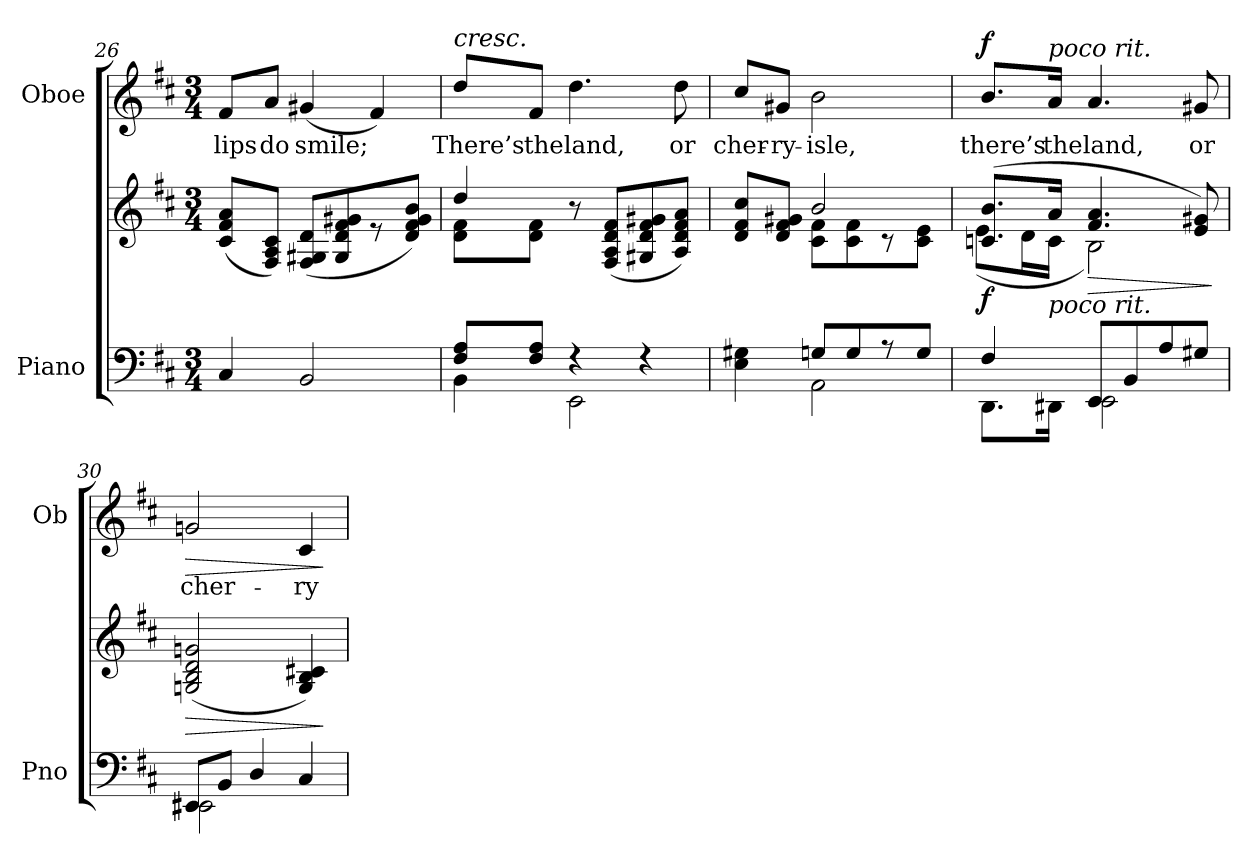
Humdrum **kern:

**kern	**kern	**dynam	**kern	**text	**dynam
*part2	*part2	*part2	*part1	*part1	*part1
*staff3	*staff2	*staff2/3	*staff1	*staff1	*staff1
*I"Piano	*	*	*I"Oboe	*	*
*I'Pno	*	*	*I'Ob	*	*
*clefF4	*clefG2	*	*clefG2	*	*
*k[f#c#]	*k[f#c#]	*	*k[f#c#]	*	*
*M3/4	*M3/4	*	*M3/4	*	*
=26	=26	=26	=26	=26	=26
!	!	!	!	!LO:LY:b	!
4C#/	(8c#/ 8f#/ 8a/L	.	8f#/L	lips	.
!	!	!	!	!LO:LY:b	!
.	8F#/ 8A/ 8c#/J)	.	8a/J	do	.
!	!	!	!	!LO:LY:b	!
2BB/	(8F#/ 8G#X/ 8d/L	.	(4g#X/	smile;	.
.	8G#/ 8d/ 8f#/ 8g#X/	.	.	.	.
.	8r	.	4f#/)	.	.
.	8d/ 8f#/ 8g#/ 8b/J)	.	.	.	.
=27	=27	=27	=27	=27	=27
*^	*^	*	*	*	*
!	!	!	!	!	!LO:TX:a:i:t=cresc.	!	!
!	!	!	!	!	!	!LO:LY:b	!
8F#/ 8A/L	4BB\	4dd/	8d\ 8f#\L	.	8dd/L	There’s	.
!	!	!	!	!	!	!LO:LY:b	!
8F#/ 8A/J	.	.	8d\ 8f#\J	.	8f#/J	the	.
!	!	!	!	!	!	!LO:LY:b	!
4r	2EE\	8r	2ryy	.	4.dd\	land,	.
.	.	(8F#/ 8A/ 8d/ 8f#/L	.	.	.	.	.
4r	.	8G#X/ 8d/ 8f#/ 8g#X/	.	.	.	.	.
!	!	!	!	!	!	!LO:LY:b	!
.	.	8A/ 8d/ 8f#/ 8a/J)	.	.	8dd\	or	.
=28	=28	=28	=28	=28	=28	=28	=28
!	!	!	!	!	!	!LO:LY:b	!
4E\ 4G#X\	4ryy	8d/ 8f#/ 8cc#/L	4ryy	.	8cc#/L	cher-	.
!	!	!	!	!	!	!LO:LY:b	!
.	.	8d/ 8f#/ 8g#X/J	.	.	8g#X/J	-ry-	.
!	!	!	!	!	!	!LO:LY:b	!
8Gn/L	2AA\	2b/	8c#\ 8f#\L	.	2b\	-isle,	.
8G/	.	.	8c#\ 8f#\	.	.	.	.
8r	.	.	8r	.	.	.	.
8G/J	.	.	8c#\ 8e\J	.	.	.	.
!!LO:LB:g=z
=29	=29	=29	=29	=29	=29	=29	=29
!	!	!	!	!LO:DY:b	!	!LO:LY:b	!LO:DY:a
4F#/	8.DD\L	(8.cn/ 8.b/L	(8e\L	f	8.b/L	there’s	f
.	.	.	16d\L	.	.	.	.
!	!	!	!	!	!LO:TX:a:i:t=poco rit.	!	!
!	!	!LO:TX:b:i:t=poco rit.	!	!	!	!	!
!	!	!	!	!	!	!LO:LY:b	!
.	16DD#X\Jk	16a/Jk	16c\JJ	.	16a/Jk	the	.
!	!	!	!	!LO:HP:b	!	!LO:LY:b	!
8EE/L	2EE\	4.f#/ 4.a/	2B\)	>	4.a/	land,	.
8BB/	.	.	.	.	.	.	.
8A/	.	.	.	.	.	.	.
!	!	!	!	!	!	!LO:LY:b	!
8G#X/J	.	8e/ 8g#X/)	.	.	8g#X/	or	.
*v	*v	*	*	*	*	*	*
*	*v	*v	*	*	*	*
.	.	]	.	.	.
=30	=30	=30	=30	=30	=30
*^	*	*	*	*	*
!	!	!	!LO:HP:b	!	!LO:LY:b	!LO:HP:b
8EE#X/L	2EE#\	(>2Gn/ 2B/ 2d/ 2gn/	>	2gn/	cher-	>
8BB/J	.	.	.	.	.	.
4D/	.	.	.	.	.	.
!	!	!	!	!	!LO:LY:b	!
4C#/	4ryy	4G/ 4B/ 4c#X/)	.	4c#/	-ry-	.
*v	*v	*	*	*	*	*
.	.	]	.	.	]
=	=	=	=	=	=
*-	*-	*-	*-	*-	*-
